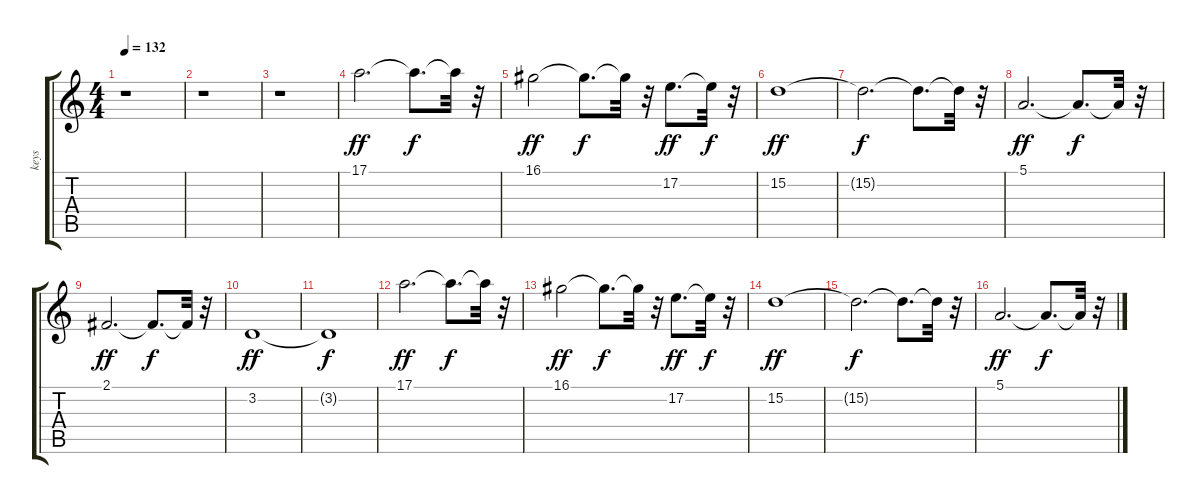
\track ("keys" "keys") {instrument synthstrings2}
\staff {score tabs}
\tuning (E4 B3 G3 D3 A2 E2) {hide}
\ts (4 4)
\tempo 132
\clef g2
\ks c
r.1{dy f} |
r.1 |
r.1 |
17.1.2{d dy ff} 17.1{t}.8{d dy f} 17.1{t}.32 r.32 |
16.1.2{dy ff} 16.1{t}.8{d dy f} 16.1{t}.32 r.32 17.2.8{d dy ff} 17.2{t}.32{dy f} r.32 |
15.2.1{dy ff} |
15.2{t}.2{d dy f} 15.2{t}.8{d} 15.2{t}.32 r.32 |
5.1.2{d dy ff} 5.1{t}.8{d dy f} 5.1{t}.32 r.32 |
2.1.2{d dy ff} 2.1{t}.8{d dy f} 2.1{t}.32 r.32 |
3.2.1{dy ff} |
3.2{t}.1{dy f} |
17.1.2{d dy ff} 17.1{t}.8{d dy f} 17.1{t}.32 r.32 |
16.1.2{dy ff} 16.1{t}.8{d dy f} 16.1{t}.32 r.32 17.2.8{d dy ff} 17.2{t}.32{dy f} r.32 |
15.2.1{dy ff} |
15.2{t}.2{d dy f} 15.2{t}.8{d} 15.2{t}.32 r.32 |
5.1.2{d dy ff} 5.1{t}.8{d dy f} 5.1{t}.32 r.32
